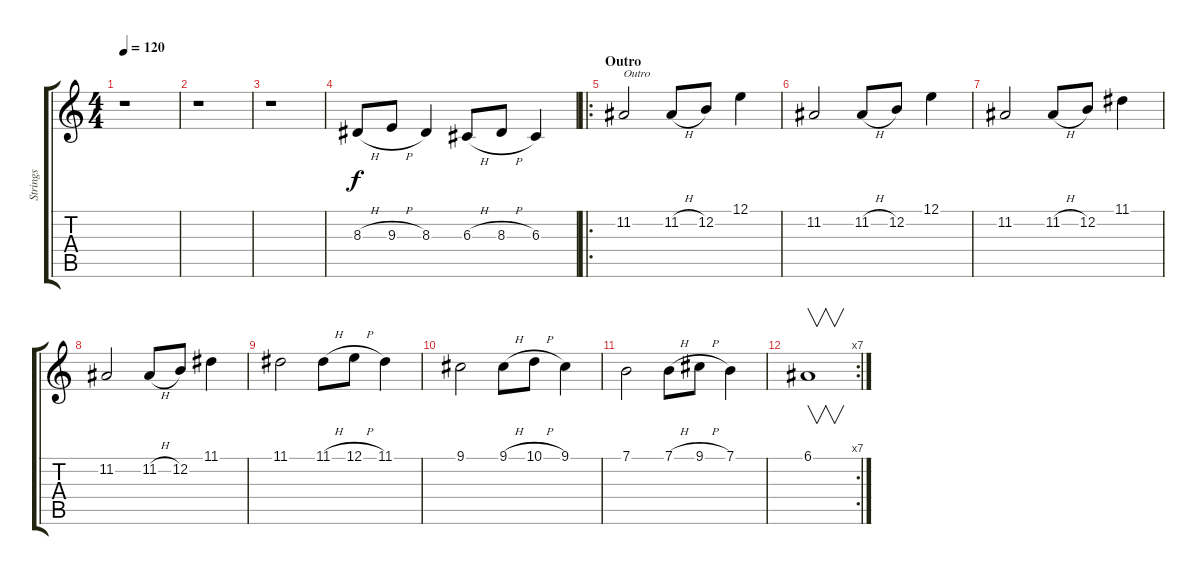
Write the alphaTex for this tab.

\track ("Strings" "Strings") {instrument stringensemble1}
\staff {score tabs}
\tuning (E4 B3 G3 D3 A2 E2) {hide}
\ts (4 4)
\tempo 120
\clef g2
\ks c
r.1{dy f} |
r.1 |
r.1 |
8.3{h}.8 9.3{h}.8 8.3.4 6.3{h}.8 8.3{h}.8 6.3.4 |
\ro
\section ("" "Outro")
11.2.2{txt "Outro"} 11.2{h}.8 12.2.8 12.1.4 |
11.2.2 11.2{h}.8 12.2.8 12.1.4 |
11.2.2 11.2{h}.8 12.2.8 11.1.4 |
11.2.2 11.2{h}.8 12.2.8 11.1.4 |
11.1.2 11.1{h}.8 12.1{h}.8 11.1.4 |
9.1.2 9.1{h}.8 10.1{h}.8 9.1.4 |
7.1.2 7.1{h}.8 9.1{h}.8 7.1.4 |
\rc 7
6.1.1{v}
